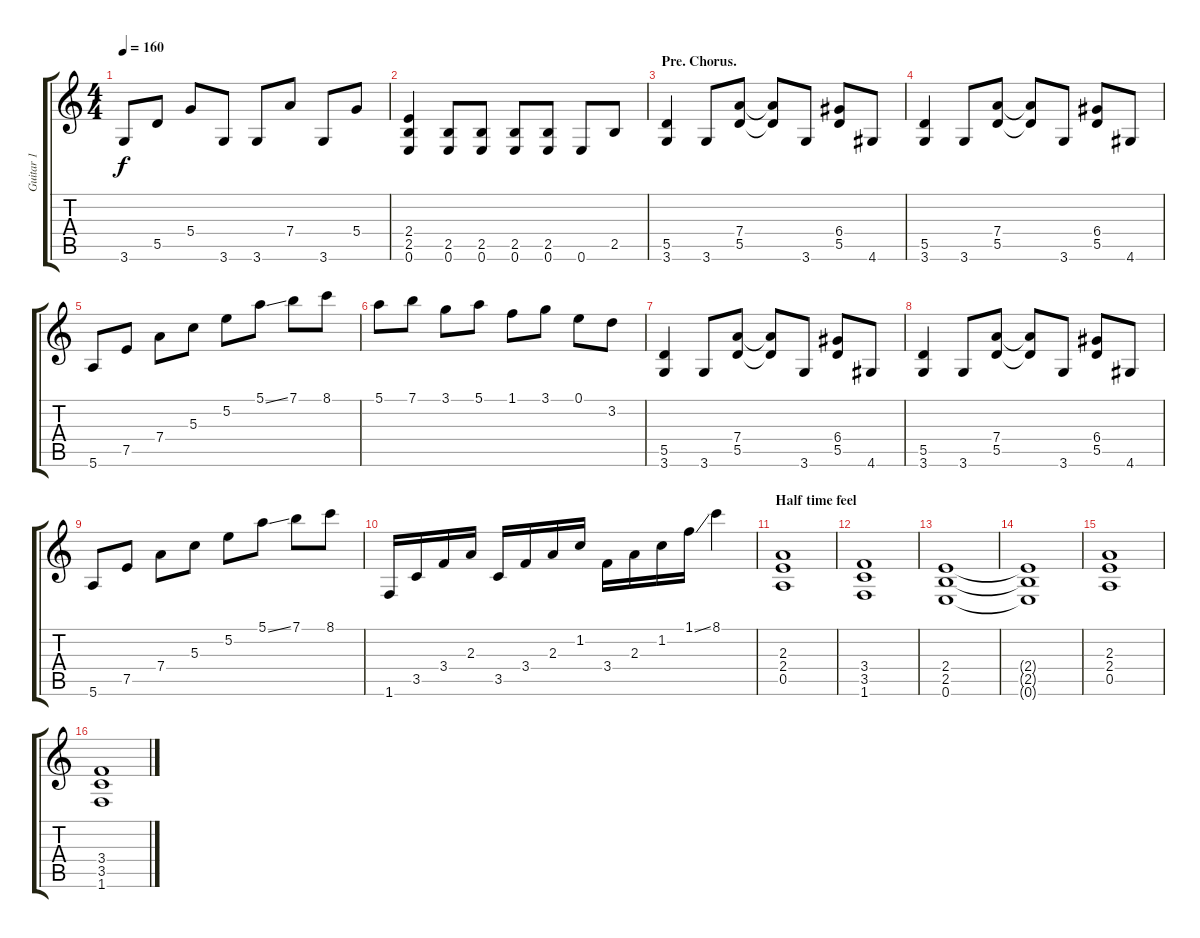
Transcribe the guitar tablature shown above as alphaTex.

\track ("Guitar 1" "Guitar 1") {instrument distortionguitar}
\staff {score tabs}
\tuning (E4 B3 G3 D3 A2 E2) {hide}
\ts (4 4)
\tempo 160
\clef g2
\ks c
3.6.8{dy f} 5.5.8 5.4.8 3.6.8 3.6.8 7.4.8 3.6.8 5.4.8 |
(2.4 2.5 0.6).4 (2.5 0.6).8 (2.5 0.6).8 (2.5 0.6).8 (2.5 0.6).8 0.6.8 2.5.8 |
\section ("" "Pre. Chorus.")
(5.5 3.6).4 3.6.8 (7.4 5.5).8 (7.4{t} 5.5{t}).8 3.6.8 (6.4 5.5).8 4.6.8 |
(5.5 3.6).4 3.6.8 (7.4 5.5).8 (7.4{t} 5.5{t}).8 3.6.8 (6.4 5.5).8 4.6.8 |
5.6.8 7.5.8 7.4.8 5.3.8 5.2.8 5.1{ss}.8 7.1.8 8.1.8 |
5.1.8 7.1.8 3.1.8 5.1.8 1.1.8 3.1.8 0.1.8 3.2.8 |
(5.5 3.6).4 3.6.8 (7.4 5.5).8 (7.4{t} 5.5{t}).8 3.6.8 (6.4 5.5).8 4.6.8 |
(5.5 3.6).4 3.6.8 (7.4 5.5).8 (7.4{t} 5.5{t}).8 3.6.8 (6.4 5.5).8 4.6.8 |
5.6.8 7.5.8 7.4.8 5.3.8 5.2.8 5.1{ss}.8 7.1.8 8.1.8 |
1.6.16 3.5.16 3.4.16 2.3.16 3.5.16 3.4.16 2.3.16 1.2.16 3.4.16 2.3.16 1.2.16 1.1{ss}.16 8.1.4 |
\section ("" "Half time feel")
(2.3 2.4 0.5).1 |
(3.4 3.5 1.6).1 |
(2.4 2.5 0.6).1 |
(2.4{t} 2.5{t} 0.6{t}).1 |
(2.3 2.4 0.5).1 |
(3.4 3.5 1.6).1
